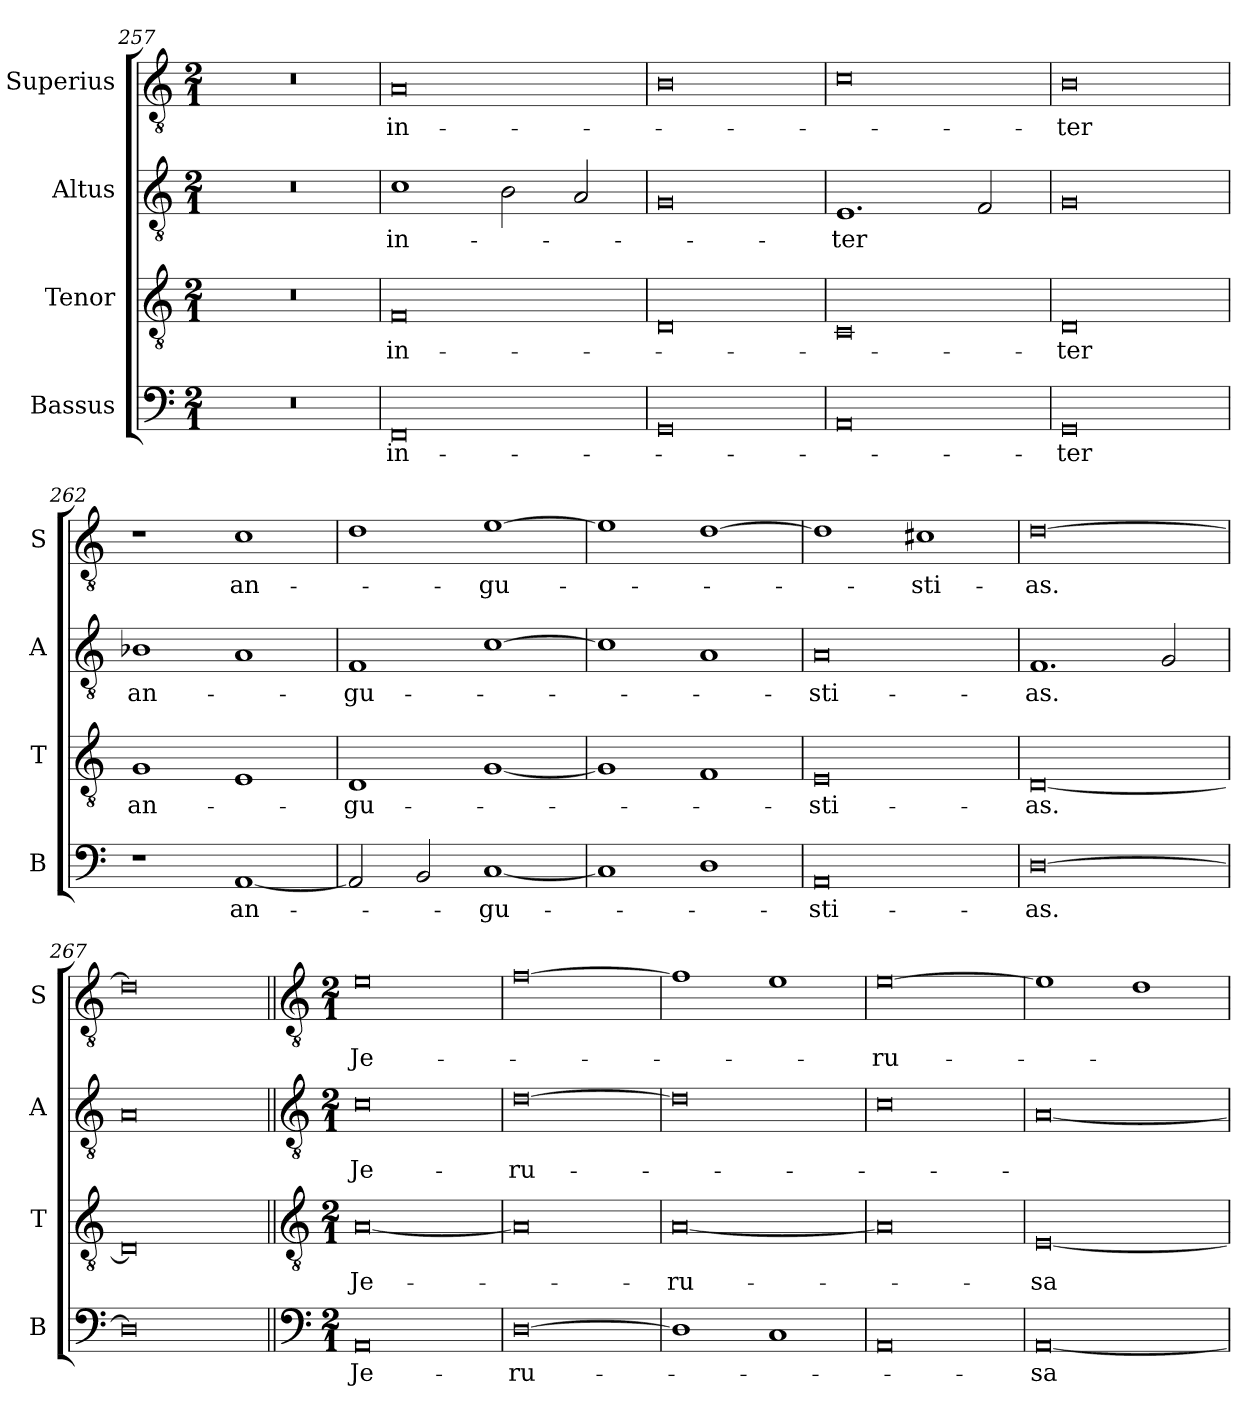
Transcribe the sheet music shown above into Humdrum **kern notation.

**kern	**text	**kern	**text	**kern	**text	**kern	**text
*part4	*part4	*part3	*part3	*part2	*part2	*part1	*part1
*staff4	*staff4	*staff3	*staff3	*staff2	*staff2	*staff1	*staff1
*I"Bassus	*	*I"Tenor	*	*I"Altus	*	*I"Superius	*
*I'B	*	*I'T	*	*I'A	*	*I'S	*
*clefF4	*	*clefGv2	*	*clefGv2	*	*clefGv2	*
*k[]	*	*k[]	*	*k[]	*	*k[]	*
*M2/1	*	*M2/1	*	*M2/1	*	*M2/1	*
=257	=257	=257	=257	=257	=257	=257	=257
0r	.	0r	.	0r	.	0r	.
=258	=258	=258	=258	=258	=258	=258	=258
0FF	in-	0F	in-	1c	in-	0A	in-
.	.	.	.	2B\	.	.	.
.	.	.	.	2A/	.	.	.
=259	=259	=259	=259	=259	=259	=259	=259
0GG	.	0D	.	0G	.	0B	.
=260	=260	=260	=260	=260	=260	=260	=260
0AA	.	0C	.	1.E	-ter	0c	.
.	.	.	.	2F/	.	.	.
=261	=261	=261	=261	=261	=261	=261	=261
0GG	-ter	0D	-ter	0G	.	0B	-ter
=262	=262	=262	=262	=262	=262	=262	=262
1r	.	1G	an-	1B-X	an-	1r	.
[1AA	an-	1E	.	1A	.	1c	an-
=263	=263	=263	=263	=263	=263	=263	=263
2AA/]	.	1D	-gu-	1F	-gu-	1d	.
2BB/	.	.	.	.	.	.	.
[1C	-gu-	[1G	.	[1c	.	[1e	-gu-
=264	=264	=264	=264	=264	=264	=264	=264
1C]	.	1G]	.	1c]	.	1e]	.
1D	.	1F	.	1A	.	[1d	.
=265	=265	=265	=265	=265	=265	=265	=265
0AA	-sti-	0E	-sti-	0A	-sti-	1d]	.
.	.	.	.	.	.	1c#X	-sti-
=266	=266	=266	=266	=266	=266	=266	=266
[0D	-as.	[0D	-as.	1.F	-as.	[0d	-as.
.	.	.	.	2G/	.	.	.
=267	=267	=267	=267	=267	=267	=267	=267
0D]	.	0D]	.	0A	.	0d]	.
!!LO:LB:g=z
=268||	=268||	=268||	=268||	=268||	=268||	=268||	=268||
*clefF4	*	*clefGv2	*	*clefGv2	*	*clefGv2	*
*k[]	*	*k[]	*	*k[]	*	*k[]	*
*M2/1	*	*M2/1	*	*M2/1	*	*M2/1	*
0AA	Je-	[0A	Je-	0c	Je-	0e	Je-
=269	=269	=269	=269	=269	=269	=269	=269
[0D	-ru-	0A]	.	[0d	-ru-	[0f	.
=270	=270	=270	=270	=270	=270	=270	=270
1D]	.	[0A	-ru-	0d]	.	1f]	.
1C	.	.	.	.	.	1e	.
=271	=271	=271	=271	=271	=271	=271	=271
0AA	.	0A]	.	0c	.	[0e	-ru-
=272	=272	=272	=272	=272	=272	=272	=272
[0AA	-sa-	[0E	-sa-	[0A	.	1e]	.
.	.	.	.	.	.	1d	.
=	=	=	=	=	=	=	=
*-	*-	*-	*-	*-	*-	*-	*-
